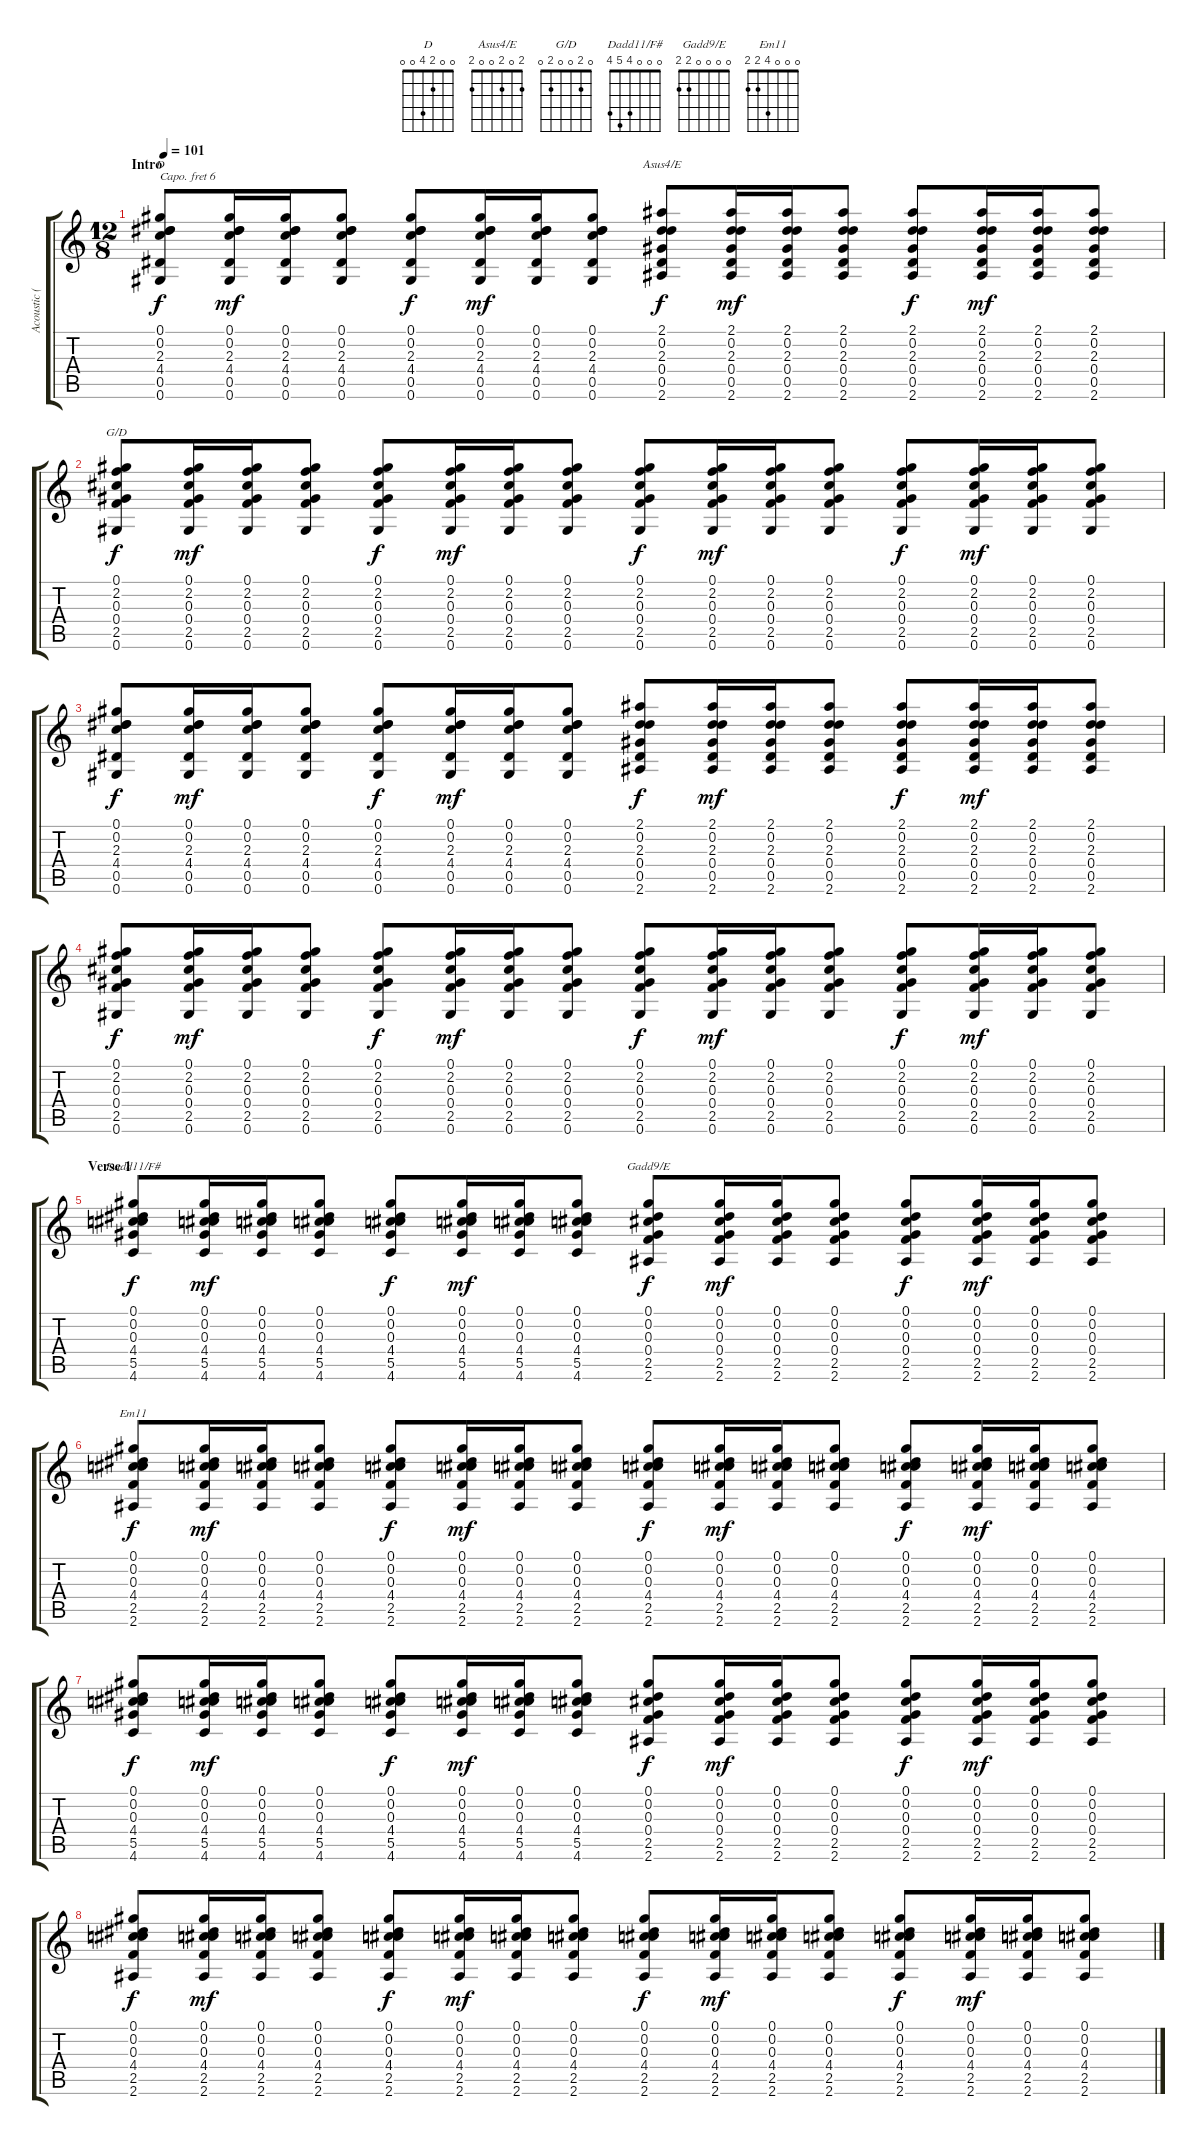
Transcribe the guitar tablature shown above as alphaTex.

\track ("Acoustic (DADGAD, capo 6)" "Acoustic (") {instrument acousticguitarsteel}
\staff {score tabs}
\capo 6
\tuning (D4 A3 G3 D3 A2 D2) {hide}
\chord ("D" 0 0 2 4 0 0)
\chord ("Asus4/E" 2 0 2 0 0 2)
\chord ("G/D" 0 2 0 0 2 0)
\chord ("Dadd11/F#" 0 0 0 4 5 4)
\chord ("Gadd9/E" 0 0 0 0 2 2)
\chord ("Em11" 0 0 0 4 2 2)
\ts (12 8)
\section ("" "Intro")
\tempo 101
\clef g2
\ks c
(0.1 0.2 2.3 4.4 0.5 0.6).8{ch "D" dy f instrument acousticguitarsteel} (0.1 0.2 2.3 4.4 0.5 0.6).16{dy mf} (0.1 0.2 2.3 4.4 0.5 0.6).16 (0.1 0.2 2.3 4.4 0.5 0.6).8 (0.1 0.2 2.3 4.4 0.5 0.6).8{dy f} (0.1 0.2 2.3 4.4 0.5 0.6).16{dy mf} (0.1 0.2 2.3 4.4 0.5 0.6).16 (0.1 0.2 2.3 4.4 0.5 0.6).8 (2.1 0.2 2.3 0.4 0.5 2.6).8{ch "Asus4/E" dy f} (2.1 0.2 2.3 0.4 0.5 2.6).16{dy mf} (2.1 0.2 2.3 0.4 0.5 2.6).16 (2.1 0.2 2.3 0.4 0.5 2.6).8 (2.1 0.2 2.3 0.4 0.5 2.6).8{dy f} (2.1 0.2 2.3 0.4 0.5 2.6).16{dy mf} (2.1 0.2 2.3 0.4 0.5 2.6).16 (2.1 0.2 2.3 0.4 0.5 2.6).8 |
(0.1 2.2 0.3 0.4 2.5 0.6).8{ch "G/D" dy f} (0.1 2.2 0.3 0.4 2.5 0.6).16{dy mf} (0.1 2.2 0.3 0.4 2.5 0.6).16 (0.1 2.2 0.3 0.4 2.5 0.6).8 (0.1 2.2 0.3 0.4 2.5 0.6).8{dy f} (0.1 2.2 0.3 0.4 2.5 0.6).16{dy mf} (0.1 2.2 0.3 0.4 2.5 0.6).16 (0.1 2.2 0.3 0.4 2.5 0.6).8 (0.1 2.2 0.3 0.4 2.5 0.6).8{dy f} (0.1 2.2 0.3 0.4 2.5 0.6).16{dy mf} (0.1 2.2 0.3 0.4 2.5 0.6).16 (0.1 2.2 0.3 0.4 2.5 0.6).8 (0.1 2.2 0.3 0.4 2.5 0.6).8{dy f} (0.1 2.2 0.3 0.4 2.5 0.6).16{dy mf} (0.1 2.2 0.3 0.4 2.5 0.6).16 (0.1 2.2 0.3 0.4 2.5 0.6).8 |
(0.1 0.2 2.3 4.4 0.5 0.6).8{dy f} (0.1 0.2 2.3 4.4 0.5 0.6).16{dy mf} (0.1 0.2 2.3 4.4 0.5 0.6).16 (0.1 0.2 2.3 4.4 0.5 0.6).8 (0.1 0.2 2.3 4.4 0.5 0.6).8{dy f} (0.1 0.2 2.3 4.4 0.5 0.6).16{dy mf} (0.1 0.2 2.3 4.4 0.5 0.6).16 (0.1 0.2 2.3 4.4 0.5 0.6).8 (2.1 0.2 2.3 0.4 0.5 2.6).8{dy f} (2.1 0.2 2.3 0.4 0.5 2.6).16{dy mf} (2.1 0.2 2.3 0.4 0.5 2.6).16 (2.1 0.2 2.3 0.4 0.5 2.6).8 (2.1 0.2 2.3 0.4 0.5 2.6).8{dy f} (2.1 0.2 2.3 0.4 0.5 2.6).16{dy mf} (2.1 0.2 2.3 0.4 0.5 2.6).16 (2.1 0.2 2.3 0.4 0.5 2.6).8 |
(0.1 2.2 0.3 0.4 2.5 0.6).8{dy f} (0.1 2.2 0.3 0.4 2.5 0.6).16{dy mf} (0.1 2.2 0.3 0.4 2.5 0.6).16 (0.1 2.2 0.3 0.4 2.5 0.6).8 (0.1 2.2 0.3 0.4 2.5 0.6).8{dy f} (0.1 2.2 0.3 0.4 2.5 0.6).16{dy mf} (0.1 2.2 0.3 0.4 2.5 0.6).16 (0.1 2.2 0.3 0.4 2.5 0.6).8 (0.1 2.2 0.3 0.4 2.5 0.6).8{dy f} (0.1 2.2 0.3 0.4 2.5 0.6).16{dy mf} (0.1 2.2 0.3 0.4 2.5 0.6).16 (0.1 2.2 0.3 0.4 2.5 0.6).8 (0.1 2.2 0.3 0.4 2.5 0.6).8{dy f} (0.1 2.2 0.3 0.4 2.5 0.6).16{dy mf} (0.1 2.2 0.3 0.4 2.5 0.6).16 (0.1 2.2 0.3 0.4 2.5 0.6).8 |
\section ("" "Verse 1")
(0.1 0.2 0.3 4.4 5.5 4.6).8{ch "Dadd11/F#" dy f} (0.1 0.2 0.3 4.4 5.5 4.6).16{dy mf} (0.1 0.2 0.3 4.4 5.5 4.6).16 (0.1 0.2 0.3 4.4 5.5 4.6).8 (0.1 0.2 0.3 4.4 5.5 4.6).8{dy f} (0.1 0.2 0.3 4.4 5.5 4.6).16{dy mf} (0.1 0.2 0.3 4.4 5.5 4.6).16 (0.1 0.2 0.3 4.4 5.5 4.6).8 (0.1 0.2 0.3 0.4 2.5 2.6).8{ch "Gadd9/E" dy f} (0.1 0.2 0.3 0.4 2.5 2.6).16{dy mf} (0.1 0.2 0.3 0.4 2.5 2.6).16 (0.1 0.2 0.3 0.4 2.5 2.6).8 (0.1 0.2 0.3 0.4 2.5 2.6).8{dy f} (0.1 0.2 0.3 0.4 2.5 2.6).16{dy mf} (0.1 0.2 0.3 0.4 2.5 2.6).16 (0.1 0.2 0.3 0.4 2.5 2.6).8 |
(0.1 0.2 0.3 4.4 2.5 2.6).8{ch "Em11" dy f} (0.1 0.2 0.3 4.4 2.5 2.6).16{dy mf} (0.1 0.2 0.3 4.4 2.5 2.6).16 (0.1 0.2 0.3 4.4 2.5 2.6).8 (0.1 0.2 0.3 4.4 2.5 2.6).8{dy f} (0.1 0.2 0.3 4.4 2.5 2.6).16{dy mf} (0.1 0.2 0.3 4.4 2.5 2.6).16 (0.1 0.2 0.3 4.4 2.5 2.6).8 (0.1 0.2 0.3 4.4 2.5 2.6).8{dy f} (0.1 0.2 0.3 4.4 2.5 2.6).16{dy mf} (0.1 0.2 0.3 4.4 2.5 2.6).16 (0.1 0.2 0.3 4.4 2.5 2.6).8 (0.1 0.2 0.3 4.4 2.5 2.6).8{dy f} (0.1 0.2 0.3 4.4 2.5 2.6).16{dy mf} (0.1 0.2 0.3 4.4 2.5 2.6).16 (0.1 0.2 0.3 4.4 2.5 2.6).8 |
(0.1 0.2 0.3 4.4 5.5 4.6).8{dy f} (0.1 0.2 0.3 4.4 5.5 4.6).16{dy mf} (0.1 0.2 0.3 4.4 5.5 4.6).16 (0.1 0.2 0.3 4.4 5.5 4.6).8 (0.1 0.2 0.3 4.4 5.5 4.6).8{dy f} (0.1 0.2 0.3 4.4 5.5 4.6).16{dy mf} (0.1 0.2 0.3 4.4 5.5 4.6).16 (0.1 0.2 0.3 4.4 5.5 4.6).8 (0.1 0.2 0.3 0.4 2.5 2.6).8{dy f} (0.1 0.2 0.3 0.4 2.5 2.6).16{dy mf} (0.1 0.2 0.3 0.4 2.5 2.6).16 (0.1 0.2 0.3 0.4 2.5 2.6).8 (0.1 0.2 0.3 0.4 2.5 2.6).8{dy f} (0.1 0.2 0.3 0.4 2.5 2.6).16{dy mf} (0.1 0.2 0.3 0.4 2.5 2.6).16 (0.1 0.2 0.3 0.4 2.5 2.6).8 |
(0.1 0.2 0.3 4.4 2.5 2.6).8{dy f} (0.1 0.2 0.3 4.4 2.5 2.6).16{dy mf} (0.1 0.2 0.3 4.4 2.5 2.6).16 (0.1 0.2 0.3 4.4 2.5 2.6).8 (0.1 0.2 0.3 4.4 2.5 2.6).8{dy f} (0.1 0.2 0.3 4.4 2.5 2.6).16{dy mf} (0.1 0.2 0.3 4.4 2.5 2.6).16 (0.1 0.2 0.3 4.4 2.5 2.6).8 (0.1 0.2 0.3 4.4 2.5 2.6).8{dy f} (0.1 0.2 0.3 4.4 2.5 2.6).16{dy mf} (0.1 0.2 0.3 4.4 2.5 2.6).16 (0.1 0.2 0.3 4.4 2.5 2.6).8 (0.1 0.2 0.3 4.4 2.5 2.6).8{dy f} (0.1 0.2 0.3 4.4 2.5 2.6).16{dy mf} (0.1 0.2 0.3 4.4 2.5 2.6).16 (0.1 0.2 0.3 4.4 2.5 2.6).8
